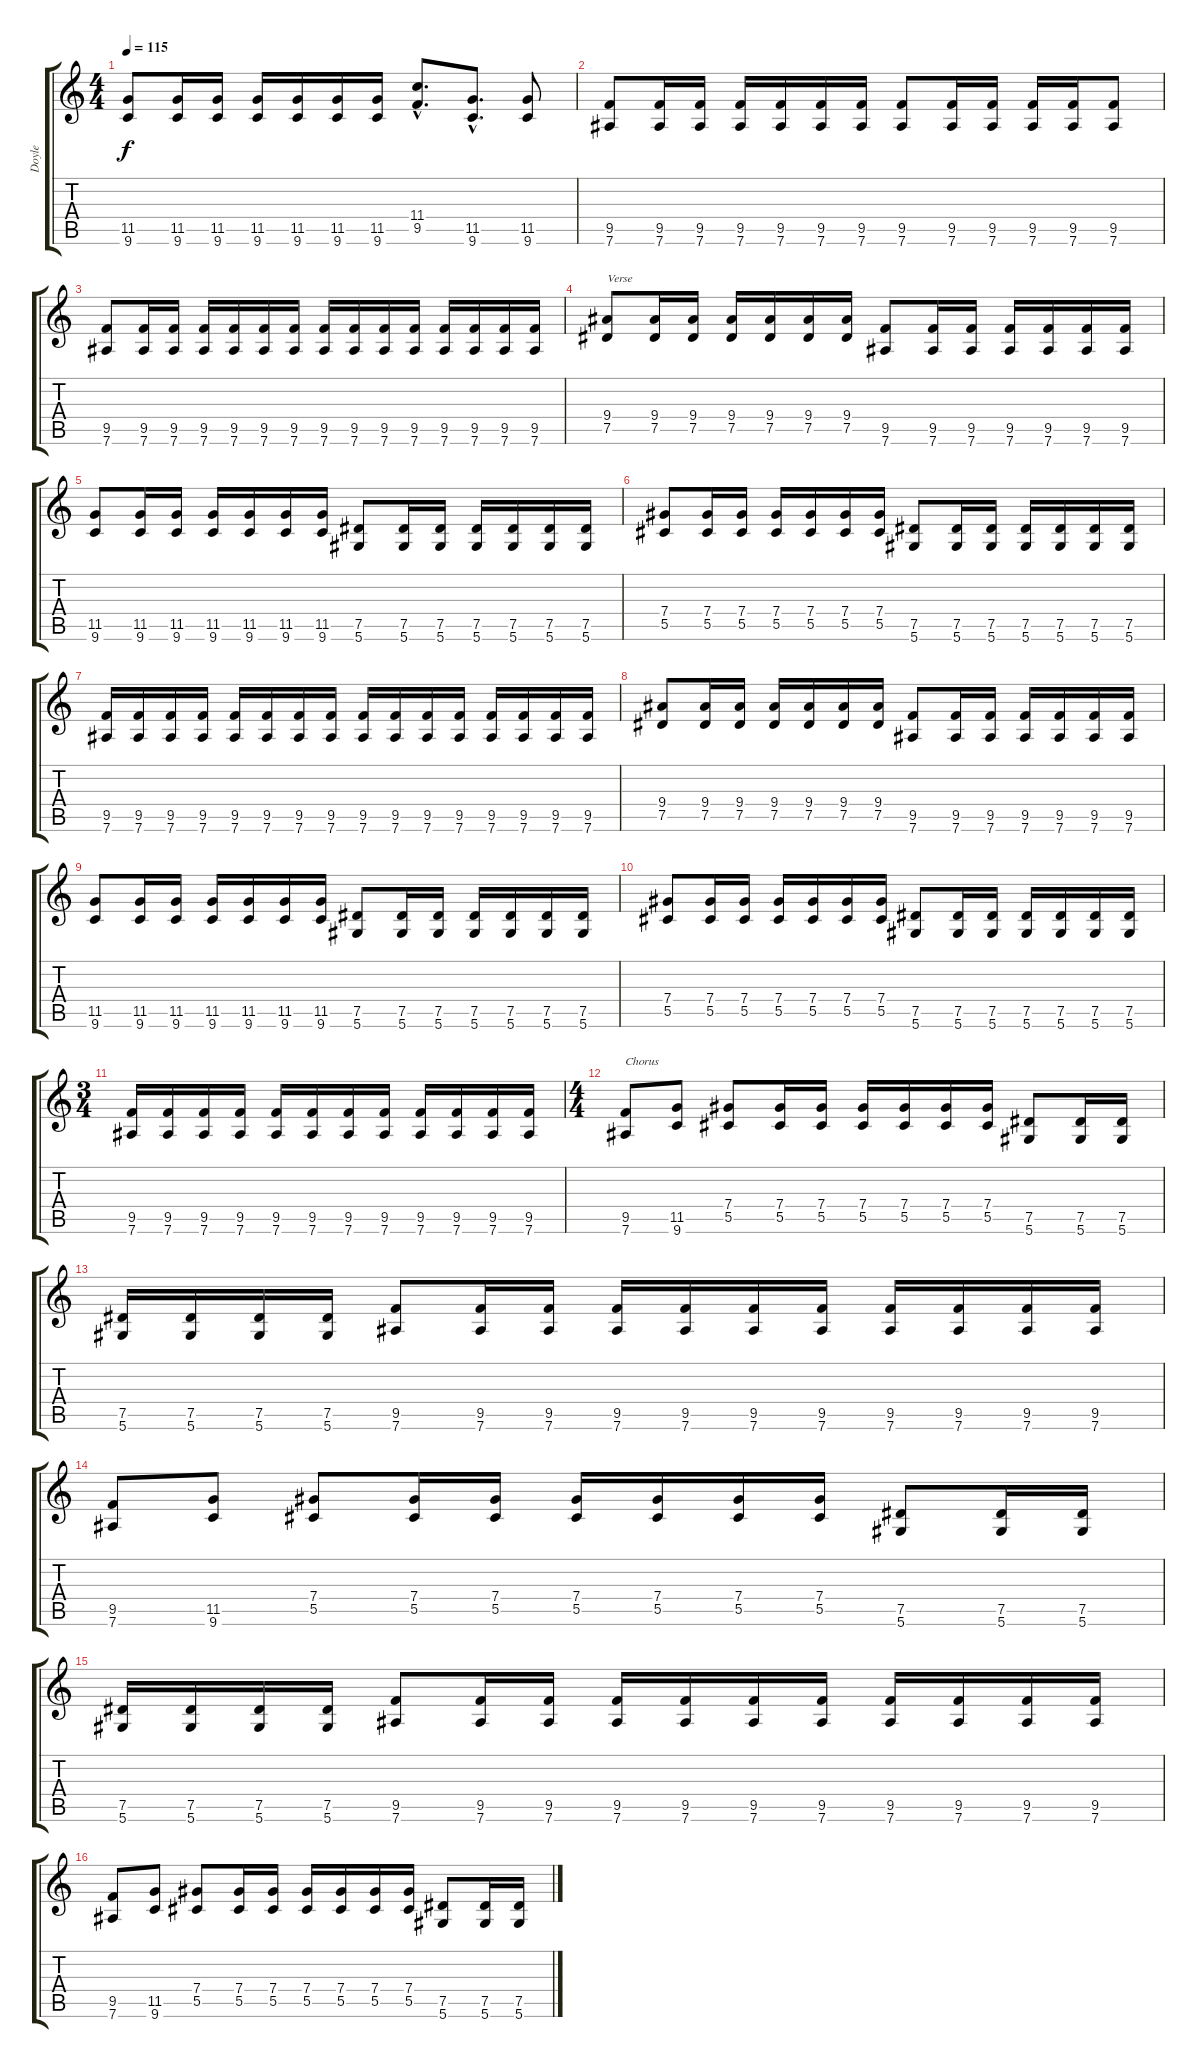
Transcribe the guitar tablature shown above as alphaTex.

\track ("Doyle" "Doyle") {instrument overdrivenguitar}
\staff {score tabs}
\tuning (Eb4 Bb3 Gb3 Db3 Ab2 Eb2) {hide}
\ts (4 4)
\tempo 115
\clef g2
\ks c
(11.5 9.6).8{dy f} (11.5 9.6).16 (11.5 9.6).16 (11.5 9.6).16 (11.5 9.6).16 (11.5 9.6).16 (11.5 9.6).16 (11.4{hac} 9.5{hac}).8{d} (11.5{hac} 9.6{hac}).8{d} (11.5 9.6).8 |
(9.5 7.6).8 (9.5 7.6).16 (9.5 7.6).16 (9.5 7.6).16 (9.5 7.6).16 (9.5 7.6).16 (9.5 7.6).16 (9.5 7.6).8 (9.5 7.6).16 (9.5 7.6).16 (9.5 7.6).16 (9.5 7.6).16 (9.5 7.6).8 |
(9.5 7.6).8 (9.5 7.6).16 (9.5 7.6).16 (9.5 7.6).16 (9.5 7.6).16 (9.5 7.6).16 (9.5 7.6).16 (9.5 7.6).16 (9.5 7.6).16 (9.5 7.6).16 (9.5 7.6).16 (9.5 7.6).16 (9.5 7.6).16 (9.5 7.6).16 (9.5 7.6).16 |
(9.4 7.5).8{txt "Verse"} (9.4 7.5).16 (9.4 7.5).16 (9.4 7.5).16 (9.4 7.5).16 (9.4 7.5).16 (9.4 7.5).16 (9.5 7.6).8 (9.5 7.6).16 (9.5 7.6).16 (9.5 7.6).16 (9.5 7.6).16 (9.5 7.6).16 (9.5 7.6).16 |
(11.5 9.6).8 (11.5 9.6).16 (11.5 9.6).16 (11.5 9.6).16 (11.5 9.6).16 (11.5 9.6).16 (11.5 9.6).16 (7.5 5.6).8 (7.5 5.6).16 (7.5 5.6).16 (7.5 5.6).16 (7.5 5.6).16 (7.5 5.6).16 (7.5 5.6).16 |
(7.4 5.5).8 (7.4 5.5).16 (7.4 5.5).16 (7.4 5.5).16 (7.4 5.5).16 (7.4 5.5).16 (7.4 5.5).16 (7.5 5.6).8 (7.5 5.6).16 (7.5 5.6).16 (7.5 5.6).16 (7.5 5.6).16 (7.5 5.6).16 (7.5 5.6).16 |
(9.5 7.6).16 (9.5 7.6).16 (9.5 7.6).16 (9.5 7.6).16 (9.5 7.6).16 (9.5 7.6).16 (9.5 7.6).16 (9.5 7.6).16 (9.5 7.6).16 (9.5 7.6).16 (9.5 7.6).16 (9.5 7.6).16 (9.5 7.6).16 (9.5 7.6).16 (9.5 7.6).16 (9.5 7.6).16 |
(9.4 7.5).8 (9.4 7.5).16 (9.4 7.5).16 (9.4 7.5).16 (9.4 7.5).16 (9.4 7.5).16 (9.4 7.5).16 (9.5 7.6).8 (9.5 7.6).16 (9.5 7.6).16 (9.5 7.6).16 (9.5 7.6).16 (9.5 7.6).16 (9.5 7.6).16 |
(11.5 9.6).8 (11.5 9.6).16 (11.5 9.6).16 (11.5 9.6).16 (11.5 9.6).16 (11.5 9.6).16 (11.5 9.6).16 (7.5 5.6).8 (7.5 5.6).16 (7.5 5.6).16 (7.5 5.6).16 (7.5 5.6).16 (7.5 5.6).16 (7.5 5.6).16 |
(7.4 5.5).8 (7.4 5.5).16 (7.4 5.5).16 (7.4 5.5).16 (7.4 5.5).16 (7.4 5.5).16 (7.4 5.5).16 (7.5 5.6).8 (7.5 5.6).16 (7.5 5.6).16 (7.5 5.6).16 (7.5 5.6).16 (7.5 5.6).16 (7.5 5.6).16 |
\ts (3 4)
(9.5 7.6).16 (9.5 7.6).16 (9.5 7.6).16 (9.5 7.6).16 (9.5 7.6).16 (9.5 7.6).16 (9.5 7.6).16 (9.5 7.6).16 (9.5 7.6).16 (9.5 7.6).16 (9.5 7.6).16 (9.5 7.6).16 |
\ts (4 4)
(9.5 7.6).8{txt "Chorus"} (11.5 9.6).8 (7.4 5.5).8 (7.4 5.5).16 (7.4 5.5).16 (7.4 5.5).16 (7.4 5.5).16 (7.4 5.5).16 (7.4 5.5).16 (7.5 5.6).8 (7.5 5.6).16 (7.5 5.6).16 |
(7.5 5.6).16 (7.5 5.6).16 (7.5 5.6).16 (7.5 5.6).16 (9.5 7.6).8 (9.5 7.6).16 (9.5 7.6).16 (9.5 7.6).16 (9.5 7.6).16 (9.5 7.6).16 (9.5 7.6).16 (9.5 7.6).16 (9.5 7.6).16 (9.5 7.6).16 (9.5 7.6).16 |
(9.5 7.6).8 (11.5 9.6).8 (7.4 5.5).8 (7.4 5.5).16 (7.4 5.5).16 (7.4 5.5).16 (7.4 5.5).16 (7.4 5.5).16 (7.4 5.5).16 (7.5 5.6).8 (7.5 5.6).16 (7.5 5.6).16 |
(7.5 5.6).16 (7.5 5.6).16 (7.5 5.6).16 (7.5 5.6).16 (9.5 7.6).8 (9.5 7.6).16 (9.5 7.6).16 (9.5 7.6).16 (9.5 7.6).16 (9.5 7.6).16 (9.5 7.6).16 (9.5 7.6).16 (9.5 7.6).16 (9.5 7.6).16 (9.5 7.6).16 |
(9.5 7.6).8 (11.5 9.6).8 (7.4 5.5).8 (7.4 5.5).16 (7.4 5.5).16 (7.4 5.5).16 (7.4 5.5).16 (7.4 5.5).16 (7.4 5.5).16 (7.5 5.6).8 (7.5 5.6).16 (7.5 5.6).16
